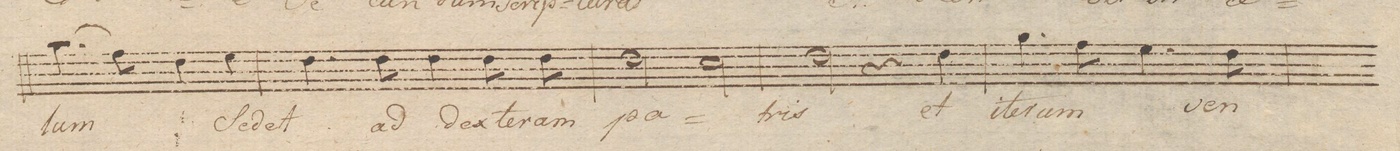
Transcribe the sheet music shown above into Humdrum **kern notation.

**kern	**text	**dynam
*I"Tenore Solo	*	*
*clefC4	*	*
*k[]	*	*
*met(c|)	*	*
*M2/2	*	*
(4.g\	-lum	.
8e\)	.	.
4c\	.	.
4d\	Se-	.
=139	=139	=139
4.c\	-det	.
8c\	ad	.
4c\	dex-	.
8c\	-te-	.
8c\	-ram	.
=140	=140	=140
2c\	pa-	.
2B\	.	.
=141	=141	=141
2c\	-tris	.
4r	.	.
4c\	et	.
=142	=142	=142
4.f\	i-	.
8e\	-te-	.
4.d\	-rum	.
8c\	ven-	.
=143	=143	=143
*-	*-	*-
